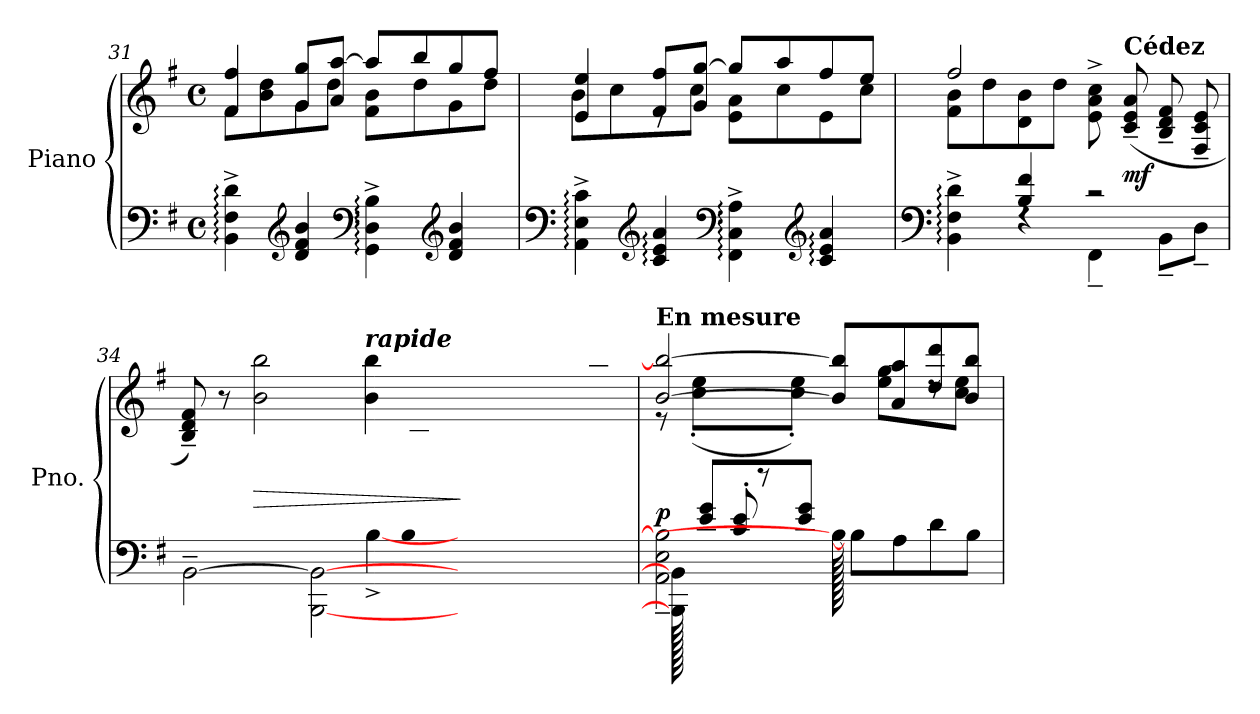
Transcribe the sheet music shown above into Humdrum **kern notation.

**kern	**kern	**dynam
*part1	*part1	*part1
*staff2	*staff1	*staff1/2
*I"Piano	*	*
*I'Pno.	*	*
*clefF4	*clefG2	*
*k[f#]	*k[f#]	*
*M4/4	*M4/4	*
*met(c)	*met(c)	*
=31	=31	=31
*	*^	*
4BB\:^ 4F#\:^ 4d\:^	4f#/ 4ff#/	8f#\L	.
.	.	8b\ 8dd\	.
*clefG2	*	*	*
4d/ 4f#/ 4b/	8g/ 8gg/L	8g\	.
.	8a/ [8aa/J	8dd\J	.
*clefF4	*	*	*
4GG\:^ 4D\:^ 4B\:^	8aa/L]	8f#\ 8b\L	.
.	8bb/	8dd\	.
*clefG2	*	*	*
4d/ 4f#/ 4b/	8gg/	8g\	.
.	8ff#/J	8dd\J	.
!!LO:LB:g=z	!!
=32	=32	=32	=32
*clefF4	*	*	*
4AA\:^ 4E\:^ 4c\:^	4e/ 4ee/	8b\L	.
.	.	8cc\	.
*clefG2	*	*	*
4c/: 4e/: 4a/:	8f#/ 8ff#/L	8re	.
.	8g/ [8gg/J	8cc\J	.
*clefF4	*	*	*
4FF#\:^ 4C\:^ 4A\:^	8gg/L]	8e\ 8a\L	.
.	8aa/	8cc\	.
*clefG2	*	*	*
4c/: 4e/: 4a/:	8ff#/	8e\	.
.	8ee/J	8cc\J	.
=33	=33	=33	=33
*clefF4	*	*	*
*^	*	*	*
4BB\:^ 4F#\:^ 4d\:^	4ryy	2ff#/	8f#\ 8b\L	.
.	.	.	8dd\	.
4B/ 4f#/	4rF	.	8d\ 8b\	.
.	.	.	8dd\J	.
2r	4FF#~\	8e\^ 8a\^ 8cc\^	8raayy	.
!	!	!LO:TX:a:B:t=Cédez	!	!
!	!	!	!	!LO:DY:b
.	.	(>8c/~ 8e/~ 8a/~	8raayy	mf
.	8BB~\L	8B/~ 8d/~ 8f#/~	8raayy	.
.	8D~\J	8F#/~ 8c/~ 8e/~	8raayy	.
=34	=34	=34	=34	=34
*	*^	*	*	*
2..ryy	960ryy	960ryy	8B/~ 8d/~ 8f#/~)	4raayy	.
.	4ryy	[2BB~\	.	.	.
.	.	.	8r	.	.
!	!	!	!	!	!LO:HP:b
.	.	.	2b\ 2bb\	4raayy	>
.	4ryy	.	.	.	.
.	.	.	.	4raayy	.
.	4ryy	[960%479BBB\ 960%479BB\_	.	.	.
!	!	!	!LO:TX:a:Bi:t=rapide	!	!
.	.	.	4b\ 4bb\	8raayy	.
.	(>[960%239B^\	.	.	.	.
*Xtuplet	*	*	*	*	*
!LO:N:vis=32	!	!	!	!	!
960%17B!/LLL	.	.	.	960%17ryy	.
!	!	!	!	!LO:N:vis=32	!
480%59ryy	.	.	.	960%17c!\	.
.	.	.	.	1920ryy	.
!	!	!	!	!LO:N:vis=32	!
.	.	.	.	960%17e!\	.
!	!	!	!	!LO:N:vis=32	!
.	.	.	.	960%17b!\	.
!	!	!	!	!LO:N:vis=32	!
.	.	.	.	960%17cc!\	.
!	!	!	!	!LO:N:vis=32	!
.	.	.	.	960%17ee!\	.
.	.	.	.	1920ryy	.
!	!	!	!	!LO:N:vis=32	!
.	.	.	.	[960%17bb!\JJJ	.
.	960ryy	64ryy	64ryy	64ryy	]
!	!LO:N:vis=64	!	!	!	!
.	120..ryy	.	.	.	.
=35	=35	=35	=35	=35	=35
!	!	!	!LO:TX:a:B:t=En mesure	!	!
!	!	!	!	!	!LO:DY:a=2
4ryy	2AA\~ 2E\~ 2B\]~	960BBB\] 960BB\]	[2b/ 2bb/_)	8r	p
.	.	960%599ryy	.	.	.
.	.	.	.	(>8cc\' 8ee\'L	.
8c/' 8e/'	.	.	.	8ryy	.
960%601ryy	.	.	.	8cc\' 8ee\'J)	.
.	960B\_	.	8b/] 8bb/]L	8ryy	.
.	8B\L	.	.	.	.
.	.	8e/ 8g/L	8a/ 8aa/	8ee\ 8gg\L	.
.	8A\	.	.	.	.
.	.	8rff	8dd/ 8ddd/	8rdd	.
.	8d\	.	.	.	.
.	.	8e/ 8g/J	8b/ 8bb/J	8cc\ 8ee\J	.
.	8B\J	.	.	.	.
.	.	960ryy	960ryy	960ryy	.
*v	*v	*v	*	*	*
*	*v	*v	*
=	=	=
*-	*-	*-
